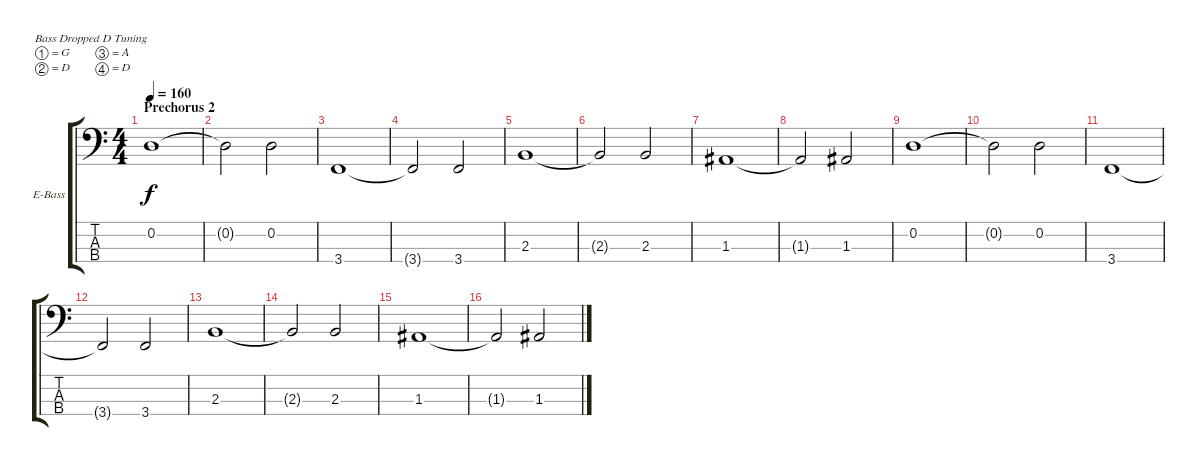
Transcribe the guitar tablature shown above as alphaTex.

\bracketExtendMode groupsimilarinstruments
\firstSystemTrackNameOrientation horizontal
\otherSystemsTrackNameOrientation horizontal
\track ("Bass" "E-Bass") {instrument electricbassfinger}
\staff {score tabs}
\tuning (G2 D2 A1 D1)
\ts (4 4)
\section ("" "Prechorus 2")
\tempo 160
\clef f4
\ks c
0.2.1{dy f} |
0.2{t}.2 0.2.2 |
3.4.1 |
3.4{t}.2 3.4.2 |
2.3.1 |
2.3{t}.2 2.3.2 |
1.3.1 |
1.3{t}.2 1.3.2 |
0.2.1 |
0.2{t}.2 0.2.2 |
3.4.1 |
3.4{t}.2 3.4.2 |
2.3.1 |
2.3{t}.2 2.3.2 |
1.3.1 |
1.3{t}.2 1.3.2
